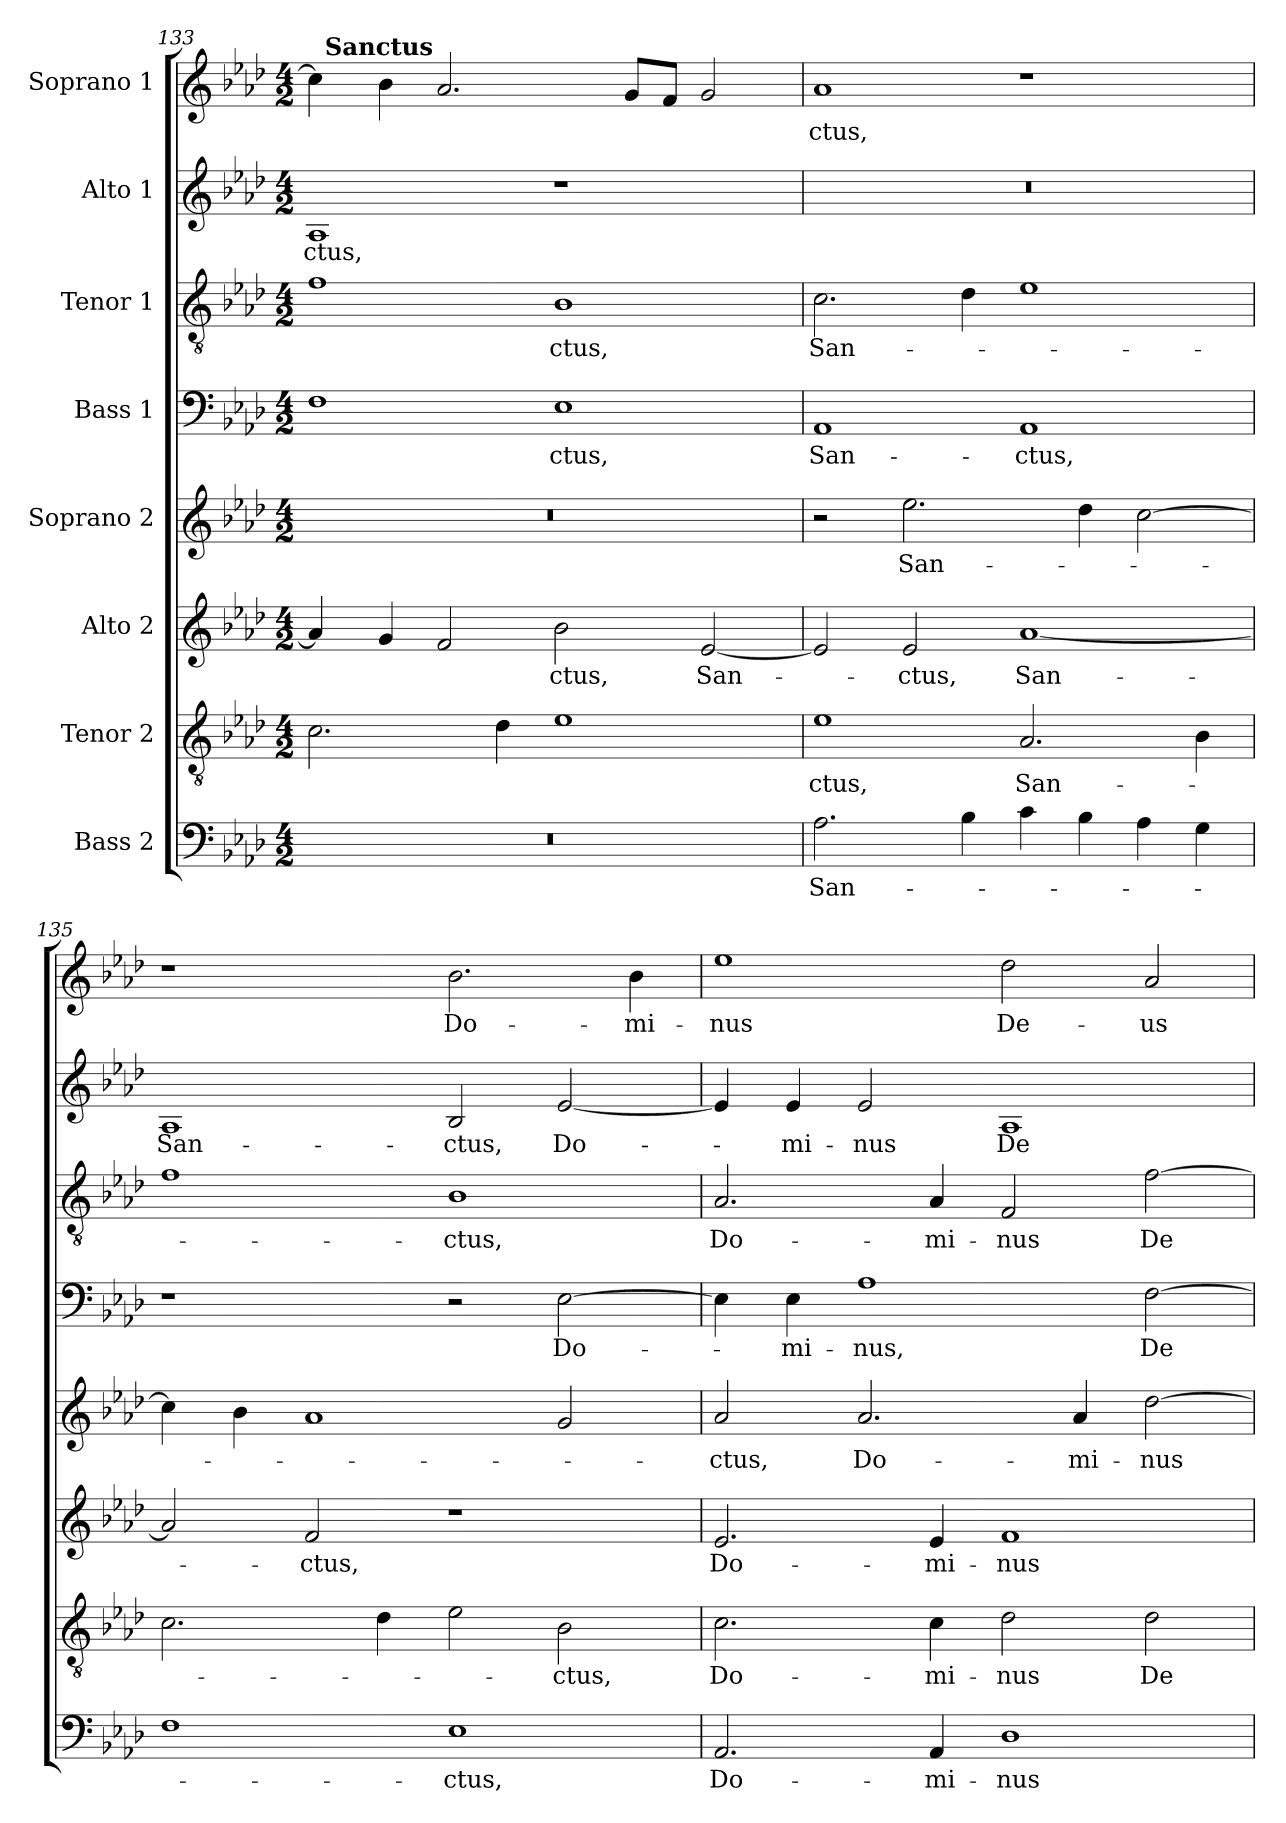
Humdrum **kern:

**kern	**text	**kern	**text	**kern	**text	**kern	**text	**kern	**text	**kern	**text	**kern	**text	**kern	**text
*part8	*part8	*part7	*part7	*part6	*part6	*part5	*part5	*part4	*part4	*part3	*part3	*part2	*part2	*part1	*part1
*staff8	*staff8	*staff7	*staff7	*staff6	*staff6	*staff5	*staff5	*staff4	*staff4	*staff3	*staff3	*staff2	*staff2	*staff1	*staff1
*I"Bass 2	*	*I"Tenor 2	*	*I"Alto 2	*	*I"Soprano 2	*	*I"Bass 1	*	*I"Tenor 1	*	*I"Alto 1	*	*I"Soprano 1	*
*clefF4	*	*clefGv2	*	*clefG2	*	*clefG2	*	*clefF4	*	*clefGv2	*	*clefG2	*	*clefG2	*
*k[b-e-a-d-]	*	*k[b-e-a-d-]	*	*k[b-e-a-d-]	*	*k[b-e-a-d-]	*	*k[b-e-a-d-]	*	*k[b-e-a-d-]	*	*k[b-e-a-d-]	*	*k[b-e-a-d-]	*
*A-:	*	*A-:	*	*A-:	*	*A-:	*	*A-:	*	*A-:	*	*A-:	*	*A-:	*
*M4/2	*	*M4/2	*	*M4/2	*	*M4/2	*	*M4/2	*	*M4/2	*	*M4/2	*	*M4/2	*
=133	=133	=133	=133	=133	=133	=133	=133	=133	=133	=133	=133	=133	=133	=133	=133
*	*	*	*	*	*	*	*	*	*	*	*	*	*	*^	*
0r	.	2.c\	.	4a-/]	.	0r	.	1F	.	1f	.	1A-	-ctus,	4cc\]	32ryy	.
!	!	!	!	!	!	!	!	!	!	!	!	!	!	!	!LO:TX:a:B:t=Sanctus	!
.	.	.	.	.	.	.	.	.	.	.	.	.	.	.	1ryy	.
.	.	.	.	4g/	.	.	.	.	.	.	.	.	.	4b-\	.	.
.	.	.	.	2f/	.	.	.	.	.	.	.	.	.	2.a-/	.	.
.	.	4d-\	.	.	.	.	.	.	.	.	.	.	.	.	.	.
.	.	1e-	.	2b-\	-ctus,	.	.	1E-	-ctus,	1B-	-ctus,	1r	.	.	.	.
.	.	.	.	.	.	.	.	.	.	.	.	.	.	.	2ryy	.
.	.	.	.	.	.	.	.	.	.	.	.	.	.	8g/L	.	.
.	.	.	.	.	.	.	.	.	.	.	.	.	.	8f/J	.	.
.	.	.	.	[2e-/	San-	.	.	.	.	.	.	.	.	2g/	.	.
.	.	.	.	.	.	.	.	.	.	.	.	.	.	.	4...ryy	.
*	*	*	*	*	*	*	*	*	*	*	*	*	*	*v	*v	*
=134	=134	=134	=134	=134	=134	=134	=134	=134	=134	=134	=134	=134	=134	=134	=134
2.A-\	San-	1e-	-ctus,	2e-/]	.	2r	.	1AA-	San-	2.c\	San-	0r	.	1a-	-ctus,
.	.	.	.	2e-/	-ctus,	2.ee-\	San-	.	.	.	.	.	.	.	.
4B-\	.	.	.	.	.	.	.	.	.	4d-\	.	.	.	.	.
4c\	.	2.A-/	San-	[1a-	San-	.	.	1AA-	-ctus,	1e-	.	.	.	1r	.
4B-\	.	.	.	.	.	4dd-\	.	.	.	.	.	.	.	.	.
4A-\	.	.	.	.	.	[2cc\	.	.	.	.	.	.	.	.	.
4G\	.	4B-\	.	.	.	.	.	.	.	.	.	.	.	.	.
=135	=135	=135	=135	=135	=135	=135	=135	=135	=135	=135	=135	=135	=135	=135	=135
1F	.	2.c\	.	2a-/]	.	4cc\]	.	1r	.	1f	.	1A-	San-	1r	.
.	.	.	.	.	.	4b-\	.	.	.	.	.	.	.	.	.
.	.	.	.	2f/	-ctus,	1a-	.	.	.	.	.	.	.	.	.
.	.	4d-\	.	.	.	.	.	.	.	.	.	.	.	.	.
1E-	-ctus,	2e-\	.	1r	.	.	.	2r	.	1B-	-ctus,	2B-/	-ctus,	2.b-\	Do-
.	.	2B-\	-ctus,	.	.	2g/	.	[2E-\	Do-	.	.	[2e-/	Do-	.	.
.	.	.	.	.	.	.	.	.	.	.	.	.	.	4b-\	-mi-
!!LO:PB:g=z
=136	=136	=136	=136	=136	=136	=136	=136	=136	=136	=136	=136	=136	=136	=136	=136
2.AA-/	Do-	2.c\	Do-	2.e-/	Do-	2a-/	-ctus,	4E-\]	.	2.A-/	Do-	4e-/]	.	1ee-	-nus
.	.	.	.	.	.	.	.	4E-\	-mi-	.	.	4e-/	-mi-	.	.
.	.	.	.	.	.	2.a-/	Do-	1A-	-nus,	.	.	2e-/	-nus	.	.
4AA-/	-mi-	4c\	-mi-	4e-/	-mi-	.	.	.	.	4A-/	-mi-	.	.	.	.
1D-	-nus	2d-\	-nus	1f	-nus	.	.	.	.	2F/	-nus	1A-	De-	2dd-\	De-
.	.	.	.	.	.	4a-/	-mi-	.	.	.	.	.	.	.	.
.	.	2d-\	De-	.	.	[2dd-\	-nus	[2F\	De-	[2f\	De-	.	.	2a-/	-us
=	=	=	=	=	=	=	=	=	=	=	=	=	=	=	=
*-	*-	*-	*-	*-	*-	*-	*-	*-	*-	*-	*-	*-	*-	*-	*-
